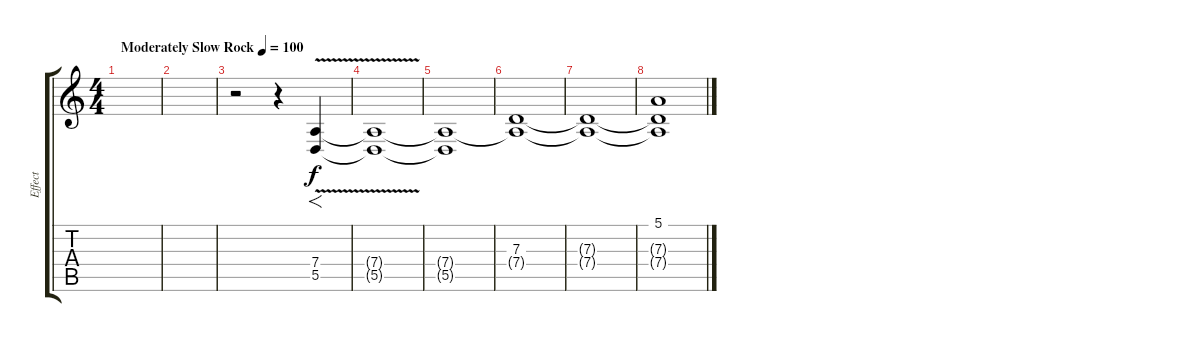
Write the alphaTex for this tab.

\track ("Effect" "Effect") {instrument fx7echoes}
\staff {score tabs}
\tuning (E4 B3 G3 D3 A2 E2) {hide}
\ts (4 4)
\tempo (100 "Moderately Slow Rock")
\clef g2
\ks c
|
|
r.2 r.4 (7.4{v} 5.5).4{f} |
(7.4{t} 5.5{t}).1 |
(7.4{t} 5.5{t}).1 |
(7.3 7.4{t}).1 |
(7.3{t} 7.4{t}).1 |
(5.1 7.3{t} 7.4{t}).1
